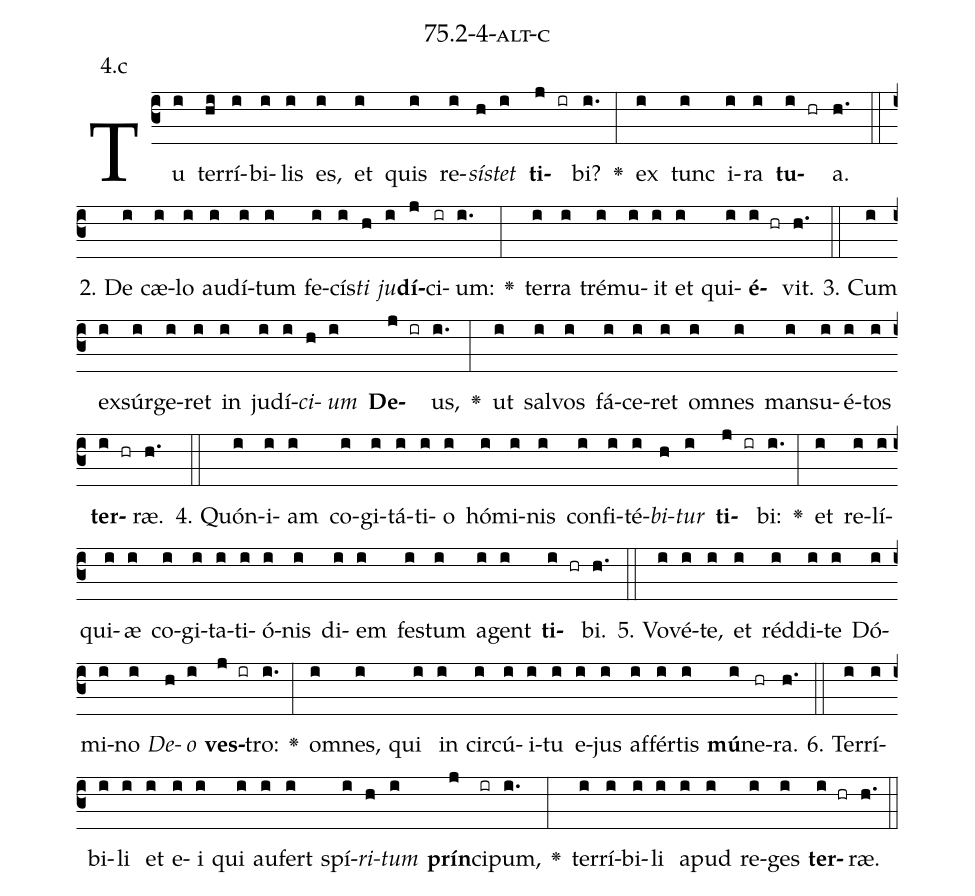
name: 75.2-4-alt-c;
annotation: 4.c;
%%
(c3)Tu(i) ter(hi)rí(i)bi(i)lis(i) es,(i) et(i) quis(i) re(i)<i>sís</i>(h)<i>tet</i>(i) <b>ti</b>(j ir)bi?(i.) <v>\greheightstar</v>(:) ex(i) tunc(i) i(i)ra(i) <b>tu</b>(i hr)a.(h.) (::)
2. De(i) cæ(i)lo(i) au(i)dí(i)tum(i) fe(i)cís(i)<i>ti</i>(h) <i>ju</i>(i)<b>dí</b>(j)ci(ir)um:(i.) <v>\greheightstar</v>(:) ter(i)ra(i) tré(i)mu(i)it(i) et(i) qui(i)<b>é</b>(i hr)vit.(h.) (::)
3. Cum(i) ex(i)súr(i)ge(i)ret(i) in(i) ju(i)dí(i)<i>ci</i>(h)<i>um</i>(i) <b>De</b>(j ir)us,(i.) <v>\greheightstar</v>(:) ut(i) sal(i)vos(i) fá(i)ce(i)ret(i) om(i)nes(i) man(i)su(i)é(i)tos(i) <b>ter</b>(i hr)ræ.(h.) (::)
4. Quón(i)i(i)am(i) co(i)gi(i)tá(i)ti(i)o(i) hó(i)mi(i)nis(i) con(i)fi(i)té(i)<i>bi</i>(h)<i>tur</i>(i) <b>ti</b>(j ir)bi:(i.) <v>\greheightstar</v>(:) et(i) re(i)lí(i)qui(i)æ(i) co(i)gi(i)ta(i)ti(i)ó(i)nis(i) di(i)em(i) fes(i)tum(i) a(i)gent(i) <b>ti</b>(i hr)bi.(h.) (::)
5. Vo(i)vé(i)te,(i) et(i) réd(i)di(i)te(i) Dó(i)mi(i)no(i) <i>De</i>(h)<i>o</i>(i) <b>ves</b>(j ir)tro:(i.) <v>\greheightstar</v>(:) om(i)nes,(i) qui(i) in(i) cir(i)cú(i)i(i)tu(i) e(i)jus(i) af(i)fér(i)tis(i) <b>mú</b>(i)ne(hr)ra.(h.) (::)
6. Ter(i)rí(i)bi(i)li(i) et(i) e(i)i(i) qui(i) au(i)fert(i) spí(i)<i>ri</i>(h)<i>tum</i>(i) <b>prín</b>(j)ci(ir)pum,(i.) <v>\greheightstar</v>(:) ter(i)rí(i)bi(i)li(i) a(i)pud(i) re(i)ges(i) <b>ter</b>(i hr)ræ.(h.) (::)
